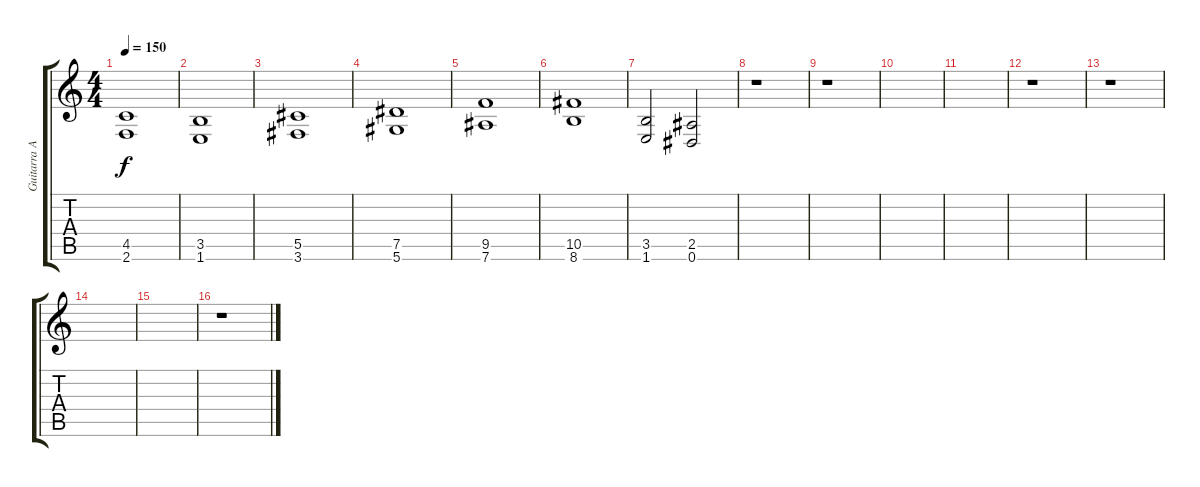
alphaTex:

\track ("Guitarra Add" "Guitarra A") {instrument distortionguitar}
\staff {score tabs}
\tuning (Eb4 Bb3 Gb3 Db3 Ab2 Eb2) {hide}
\ts (4 4)
\tempo 150
\clef g2
\ks c
(4.5 2.6).1{dy f} |
(3.5 1.6).1 |
(5.5 3.6).1 |
(7.5 5.6).1 |
(9.5 7.6).1 |
(10.5 8.6).1 |
(3.5 1.6).2 (2.5 0.6).2 |
r.1 |
r.1 |
|
|
r.1 |
r.1 |
|
|
r.1
